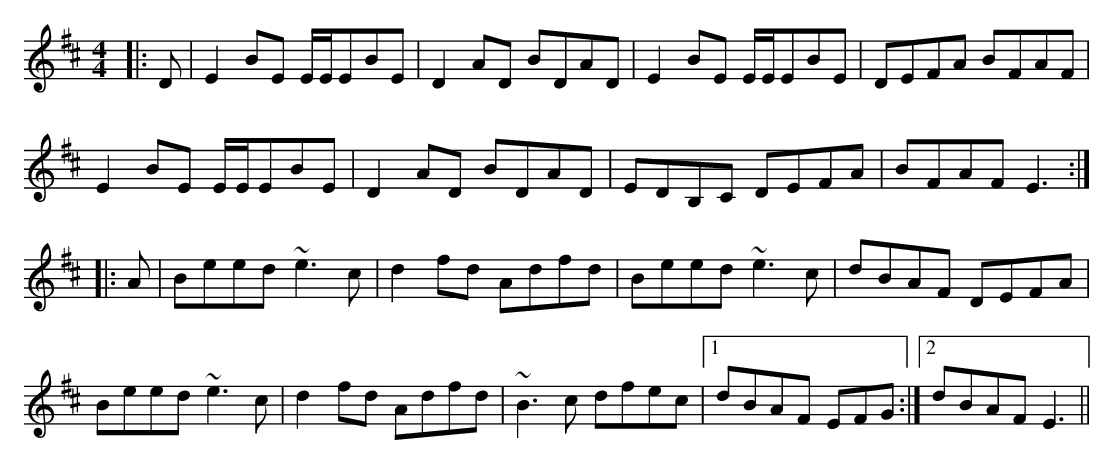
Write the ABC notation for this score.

X:1
M:4/4
K:Edor
|:D|E2BE E/E/EBE|D2AD BDAD|E2BE E/E/EBE|DEFA BFAF|
E2BE E/E/EBE|D2AD BDAD|EDB,C DEFA|BFAF E3:|
|:A|Beed ~e3c|d2fd Adfd|Beed ~e3c|dBAF DEFA|
Beed ~e3c|d2fd Adfd|~B3c dfec|1 dBAF EFG:|2 dBAF E3||
